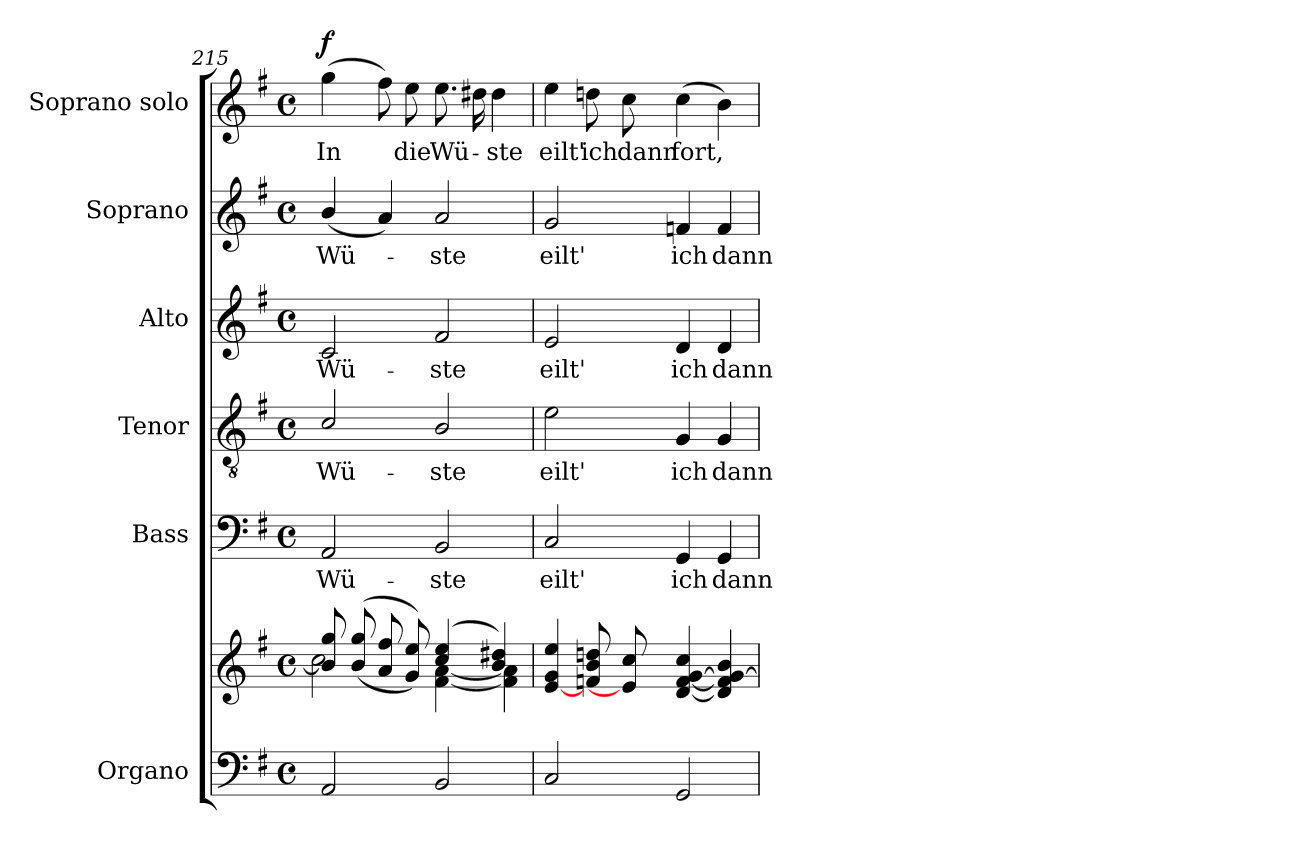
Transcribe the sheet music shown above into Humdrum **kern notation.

**kern	**kern	**kern	**text	**kern	**text	**kern	**text	**kern	**text	**kern	**text	**dynam
*part6	*part6	*part5	*part5	*part4	*part4	*part3	*part3	*part2	*part2	*part1	*part1	*part1
*staff7	*staff6	*staff5	*staff5	*staff4	*staff4	*staff3	*staff3	*staff2	*staff2	*staff1	*staff1	*staff1
*I"Organo	*	*I"Bass	*	*I"Tenor	*	*I"Alto	*	*I"Soprano	*	*I"Soprano solo	*	*
*I'Org.	*	*I'B.	*	*I'T.	*	*I'A.	*	*I'S.	*	*I'S.s	*	*
*clefF4	*clefG2	*clefF4	*	*clefGv2	*	*clefG2	*	*clefG2	*	*clefG2	*	*
*k[f#]	*k[f#]	*k[f#]	*	*k[f#]	*	*k[f#]	*	*k[f#]	*	*k[f#]	*	*
*M4/4	*M4/4	*M4/4	*	*M4/4	*	*M4/4	*	*M4/4	*	*M4/4	*	*
*met(c)	*met(c)	*met(c)	*	*met(c)	*	*met(c)	*	*met(c)	*	*met(c)	*	*
=215	=215	=215	=215	=215	=215	=215	=215	=215	=215	=215	=215	=215
*	*^	*	*	*	*	*	*	*	*	*	*	*
!	!	!	!	!LO:LY:b	!	!LO:LY:b	!	!LO:LY:b	!	!LO:LY:b	!	!LO:LY:b	!LO:DY:a
2AA/	8b/] 8gg/	2cc\	2AA/	Wü-	2c/	Wü-	2c/	Wü-	(<4b/	Wü-	(>4gg\	In	f
.	(>(>8b/ 8gg/	.	.	.	.	.	.	.	.	.	.	.	.
.	8a/ 8ff#/	.	.	.	.	.	.	.	4a/)	.	8ff#\)	.	.
!	!	!	!	!	!	!	!	!	!	!	!	!LO:LY:b	!
.	8g/ 8ee/))	.	.	.	.	.	.	.	.	.	8ee\	die	.
!	!	!	!	!LO:LY:b	!	!LO:LY:b	!	!LO:LY:b	!	!LO:LY:b	!	!LO:LY:b	!
2BB/	(>4cc/ 4ee/	[4f#\ [4a\	2BB/	-ste	2B/	-ste	2f#/	-ste	2a/	-ste	8.ee\	Wü-	.
.	.	.	.	.	.	.	.	.	.	.	16dd#X\	.	.
!	!	!	!	!	!	!	!	!	!	!	!	!LO:LY:b	!
.	4b/ 4dd#X/)	4f#\] 4a\]	.	.	.	.	.	.	.	.	4dd#\	-ste	.
=216	=216	=216	=216	=216	=216	=216	=216	=216	=216	=216	=216	=216	=216
!	!	!	!	!LO:LY:b	!	!LO:LY:b	!	!LO:LY:b	!	!LO:LY:b	!	!LO:LY:b	!
*	*v	*v	*	*	*	*	*	*	*	*	*	*	*
2C/	[4e/ 4g/ 4ee/	2C/	eilt'	2e\	eilt'	2e/	eilt'	2g/	eilt'	4ee\	eilt'	.
!	!	!	!	!	!	!	!	!	!	!	!LO:LY:b	!
.	8fn/ 8b/ 8ddn/	.	.	.	.	.	.	.	.	8ddn\	ich	.
!	!	!	!	!	!	!	!	!	!	!	!LO:LY:b	!
.	8e/] 8cc/	.	.	.	.	.	.	.	.	8cc\	dann	.
!	!	!	!LO:LY:b	!	!LO:LY:b	!	!LO:LY:b	!	!LO:LY:b	!	!LO:LY:b	!
2GG/	[4d/ [4f/ [4g/ 4cc/	4GG/	ich	4G/	ich	4d/	ich	4fn/	ich	(>4cc\	fort,	.
!	!	!	!LO:LY:b	!	!LO:LY:b	!	!LO:LY:b	!	!LO:LY:b	!	!	!
.	4d/] 4f/] 4g/_ 4b/	4GG/	dann	4G/	dann	4d/	dann	4f/	dann	4b\)	.	.
=	=	=	=	=	=	=	=	=	=	=	=	=
*-	*-	*-	*-	*-	*-	*-	*-	*-	*-	*-	*-	*-
